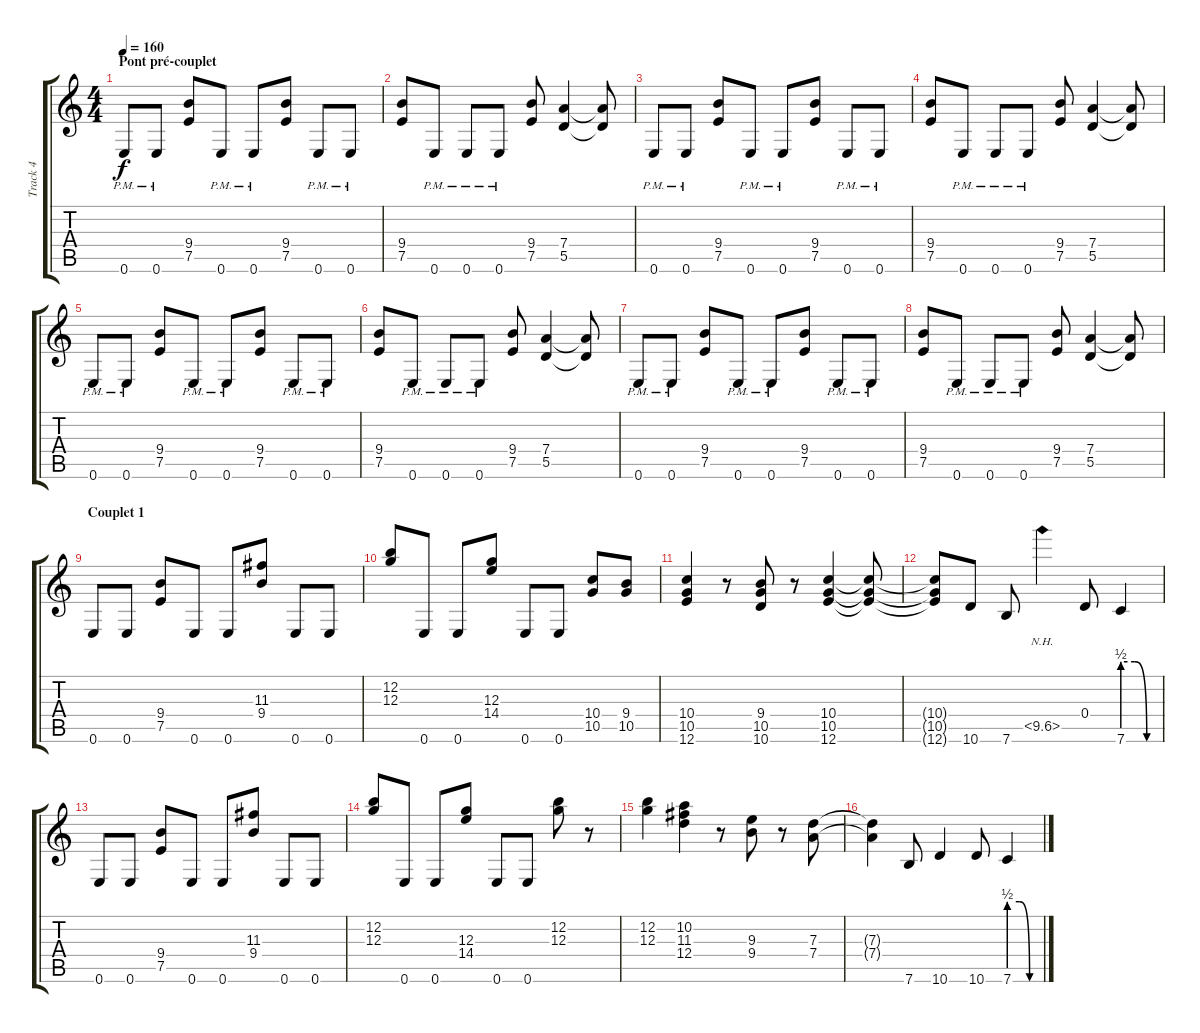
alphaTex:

\track ("Track 4" "Track 4") {instrument distortionguitar}
\staff {score tabs}
\tuning (E4 B3 G3 D3 A2 E2) {hide}
\ts (4 4)
\section ("" "Pont pré-couplet")
\tempo 160
\clef g2
\ks c
0.6{pm}.8{dy f} 0.6{pm}.8 (9.4 7.5).8 0.6{pm}.8 0.6{pm}.8 (9.4 7.5).8 0.6{pm}.8 0.6{pm}.8 |
(9.4 7.5).8 0.6{pm}.8 0.6{pm}.8 0.6{pm}.8 (9.4 7.5).8 (7.4 5.5).4 (7.4{t} 5.5{t}).8 |
0.6{pm}.8 0.6{pm}.8 (9.4 7.5).8 0.6{pm}.8 0.6{pm}.8 (9.4 7.5).8 0.6{pm}.8 0.6{pm}.8 |
(9.4 7.5).8 0.6{pm}.8 0.6{pm}.8 0.6{pm}.8 (9.4 7.5).8 (7.4 5.5).4 (7.4{t} 5.5{t}).8 |
0.6{pm}.8 0.6{pm}.8 (9.4 7.5).8 0.6{pm}.8 0.6{pm}.8 (9.4 7.5).8 0.6{pm}.8 0.6{pm}.8 |
(9.4 7.5).8 0.6{pm}.8 0.6{pm}.8 0.6{pm}.8 (9.4 7.5).8 (7.4 5.5).4 (7.4{t} 5.5{t}).8 |
0.6{pm}.8 0.6{pm}.8 (9.4 7.5).8 0.6{pm}.8 0.6{pm}.8 (9.4 7.5).8 0.6{pm}.8 0.6{pm}.8 |
(9.4 7.5).8 0.6{pm}.8 0.6{pm}.8 0.6{pm}.8 (9.4 7.5).8 (7.4 5.5).4 (7.4{t} 5.5{t}).8 |
\section ("" "Couplet 1")
0.6.8 0.6.8 (9.4 7.5).8 0.6.8 0.6.8 (11.3 9.4).8 0.6.8 0.6.8 |
(12.2 12.3).8 0.6.8 0.6.8 (12.3 14.4).8 0.6.8 0.6.8 (10.4 10.5).8 (9.4 10.5).8 |
(10.4 10.5 12.6).4 r.8 (9.4 10.5 10.6).8 r.8 (10.4 10.5 12.6).4 (10.4{t} 10.5{t} 12.6{t}).8 |
(10.4{t} 10.5{t} 12.6{t}).8 10.6.8 7.6.8 10.5{nh}.4 0.4.8 7.6{be (custom 0 2 20 2 40 0 60 0)}.4 |
0.6.8 0.6.8 (9.4 7.5).8 0.6.8 0.6.8 (11.3 9.4).8 0.6.8 0.6.8 |
(12.2 12.3).8 0.6.8 0.6.8 (12.3 14.4).8 0.6.8 0.6.8 (12.2 12.3).8 r.8 |
(12.2 12.3).4 (10.2 11.3 12.4).4 r.8 (9.3 9.4).8 r.8 (7.3 7.4).8 |
(7.3{t} 7.4{t}).4 7.6.8 10.6.4 10.6.8 7.6{be (custom 0 2 20 2 40 0 60 0)}.4
